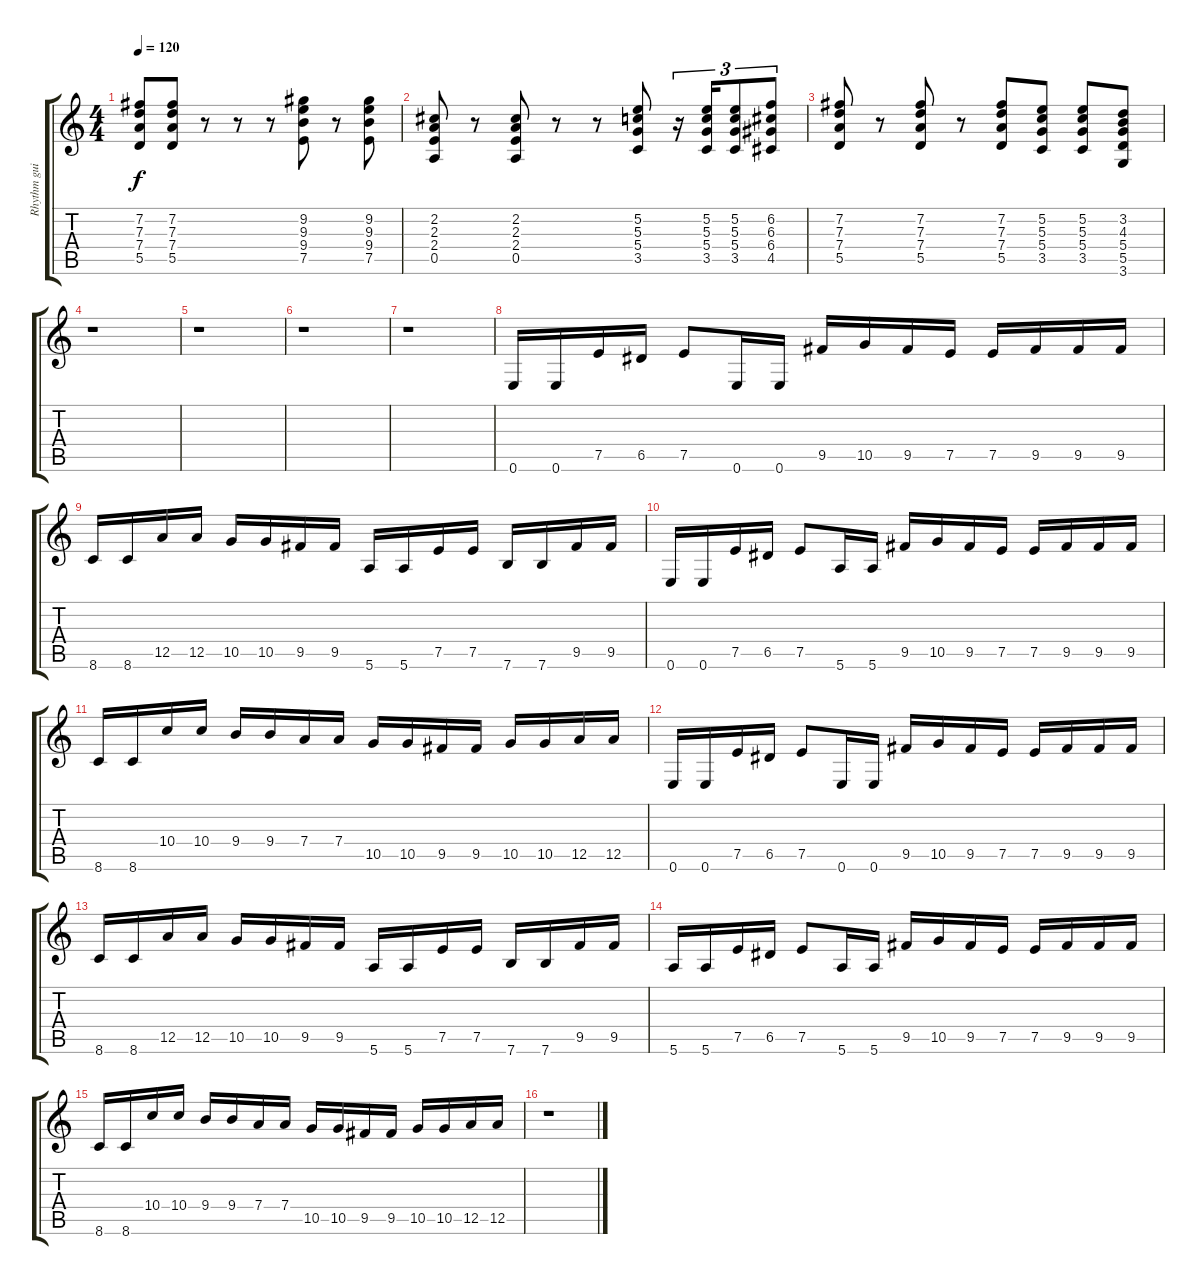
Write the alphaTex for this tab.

\track ("Rhythm guitar" "Rhythm gui") {instrument electricguitarclean}
\staff {score tabs}
\tuning (E4 B3 G3 D3 A2 E2) {hide}
\ts (4 4)
\tempo 120
\clef g2
\ks c
(7.2 7.3 7.4 5.5).8{dy f} (7.2 7.3 7.4 5.5).8 r.8 r.8 r.8 (9.2 9.3 9.4 7.5).8 r.8 (9.2 9.3 9.4 7.5).8 |
(2.2 2.3 2.4 0.5).8 r.8 (2.2 2.3 2.4 0.5).8 r.8 r.8 (5.2 5.3 5.4 3.5).8 r.16{tu (3 2)} (5.2 5.3 5.4 3.5).16{tu (3 2)} (5.2 5.3 5.4 3.5).8{tu (3 2)} (6.2 6.3 6.4 4.5).8{tu (3 2)} |
(7.2 7.3 7.4 5.5).8 r.8 (7.2 7.3 7.4 5.5).8 r.8 (7.2 7.3 7.4 5.5).8 (5.2 5.3 5.4 3.5).8 (5.2 5.3 5.4 3.5).8 (3.2 4.3 5.4 5.5 3.6).8 |
r.1 |
r.1 |
r.1 |
r.1 |
0.6.16{instrument distortionguitar} 0.6.16 7.5.16 6.5.16 7.5.8 0.6.16 0.6.16 9.5.16 10.5.16 9.5.16 7.5.16 7.5.16 9.5.16 9.5.16 9.5.16 |
8.6.16 8.6.16 12.5.16 12.5.16 10.5.16 10.5.16 9.5.16 9.5.16 5.6.16 5.6.16 7.5.16 7.5.16 7.6.16 7.6.16 9.5.16 9.5.16 |
0.6.16{instrument distortionguitar} 0.6.16 7.5.16 6.5.16 7.5.8 5.6.16 5.6.16 9.5.16 10.5.16 9.5.16 7.5.16 7.5.16 9.5.16 9.5.16 9.5.16 |
8.6.16 8.6.16 10.4.16 10.4.16 9.4.16 9.4.16 7.4.16 7.4.16 10.5.16 10.5.16 9.5.16 9.5.16 10.5.16 10.5.16 12.5.16 12.5.16 |
0.6.16{instrument distortionguitar} 0.6.16 7.5.16 6.5.16 7.5.8 0.6.16 0.6.16 9.5.16 10.5.16 9.5.16 7.5.16 7.5.16 9.5.16 9.5.16 9.5.16 |
8.6.16 8.6.16 12.5.16 12.5.16 10.5.16 10.5.16 9.5.16 9.5.16 5.6.16 5.6.16 7.5.16 7.5.16 7.6.16 7.6.16 9.5.16 9.5.16 |
5.6.16{instrument distortionguitar} 5.6.16 7.5.16 6.5.16 7.5.8 5.6.16 5.6.16 9.5.16 10.5.16 9.5.16 7.5.16 7.5.16 9.5.16 9.5.16 9.5.16 |
8.6.16 8.6.16 10.4.16 10.4.16 9.4.16 9.4.16 7.4.16 7.4.16 10.5.16 10.5.16 9.5.16 9.5.16 10.5.16 10.5.16 12.5.16 12.5.16 |
r.1
